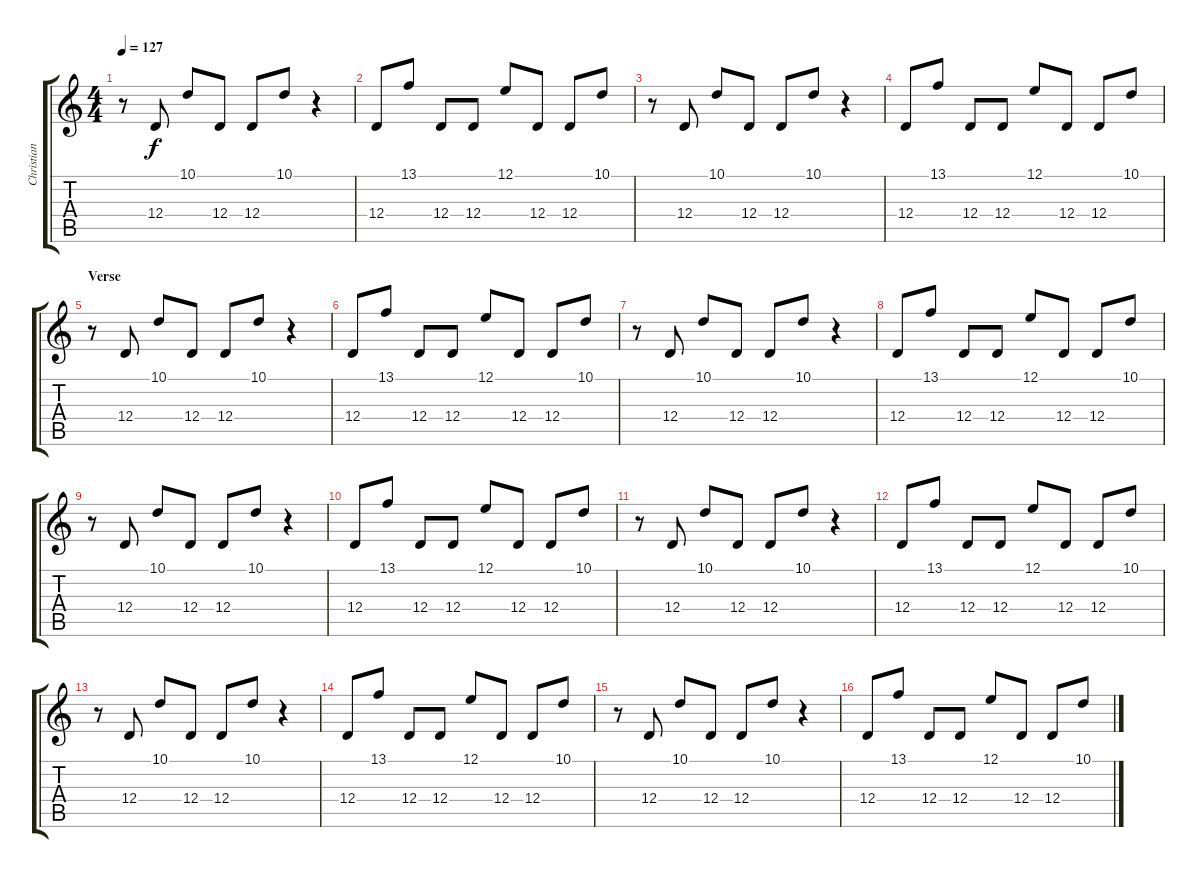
\track ("Christian \"Flake\" Lorenz - Keyboard 1" "Christian ") {instrument recorder}
\staff {score tabs}
\tuning (E4 B3 G3 D3 A2 D2) {hide}
\ts (4 4)
\tempo 127
\clef g2
\ks c
r.8{dy f} 12.4.8 10.1.8 12.4.8 12.4.8 10.1.8 r.4 |
12.4.8 13.1.8 12.4.8 12.4.8 12.1.8 12.4.8 12.4.8 10.1.8 |
r.8 12.4.8 10.1.8 12.4.8 12.4.8 10.1.8 r.4 |
12.4.8 13.1.8 12.4.8 12.4.8 12.1.8 12.4.8 12.4.8 10.1.8 |
\section ("" "Verse")
r.8 12.4.8 10.1.8 12.4.8 12.4.8 10.1.8 r.4 |
12.4.8 13.1.8 12.4.8 12.4.8 12.1.8 12.4.8 12.4.8 10.1.8 |
r.8 12.4.8 10.1.8 12.4.8 12.4.8 10.1.8 r.4 |
12.4.8 13.1.8 12.4.8 12.4.8 12.1.8 12.4.8 12.4.8 10.1.8 |
r.8 12.4.8 10.1.8 12.4.8 12.4.8 10.1.8 r.4 |
12.4.8 13.1.8 12.4.8 12.4.8 12.1.8 12.4.8 12.4.8 10.1.8 |
r.8 12.4.8 10.1.8 12.4.8 12.4.8 10.1.8 r.4 |
12.4.8 13.1.8 12.4.8 12.4.8 12.1.8 12.4.8 12.4.8 10.1.8 |
r.8 12.4.8 10.1.8 12.4.8 12.4.8 10.1.8 r.4 |
12.4.8 13.1.8 12.4.8 12.4.8 12.1.8 12.4.8 12.4.8 10.1.8 |
r.8 12.4.8 10.1.8 12.4.8 12.4.8 10.1.8 r.4 |
12.4.8 13.1.8 12.4.8 12.4.8 12.1.8 12.4.8 12.4.8 10.1.8
